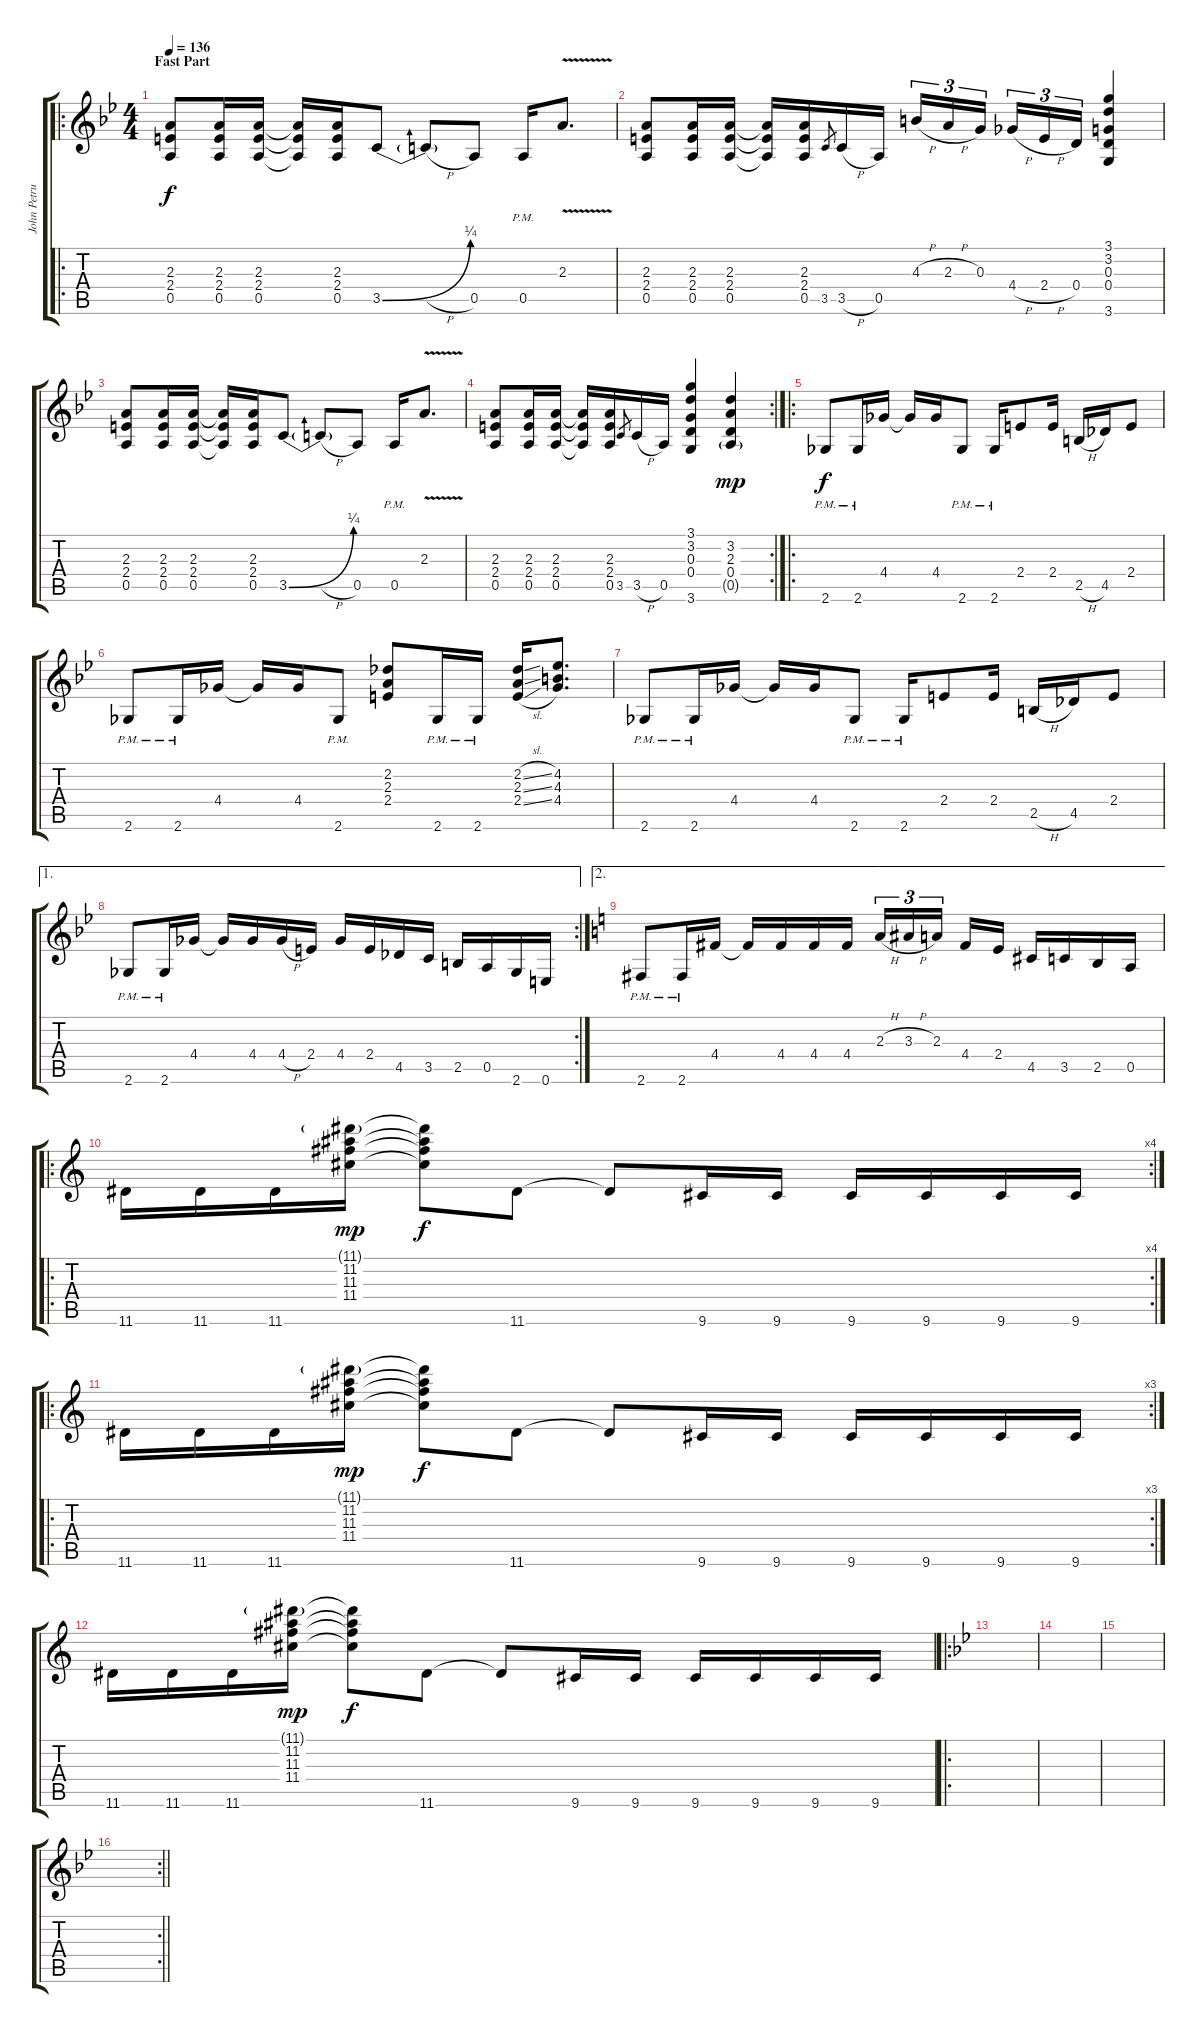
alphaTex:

\track ("John Petrucci" "John Petru") {instrument distortionguitar}
\staff {score tabs}
\tuning (E4 B3 G3 D3 A2 E2) {hide}
\ro
\ts (4 4)
\section ("" "Fast Part")
\tempo 135
\tempo 136
\clef g2
\ks bb
(2.3 2.4 0.5).8{dy f volume 16} (2.3 2.4 0.5).16 (2.3 2.4 0.5).16 (2.3{t} 2.4{t} 0.5{t}).16 (2.3 2.4 0.5).16 3.5{be (bend 0 0 60 1)}.8 3.5{h t}.8 0.5.8 0.5{pm}.16 2.3{v}.8{d} |
(2.3 2.4 0.5).8 (2.3 2.4 0.5).16 (2.3 2.4 0.5).16 (2.3{t} 2.4{t} 0.5{t}).16 (2.3 2.4 0.5).16 3.5.8{gr} 3.5{h}.16 0.5.16 4.3{h}.16{tu (3 2)} 2.3{h}.16{tu (3 2)} 0.3.16{tu (3 2) beam splitsecondary} 4.4{h}.16{tu (3 2)} 2.4{h}.16{tu (3 2)} 0.4.16{tu (3 2)} (3.1 3.2 0.3 0.4 3.6).4 |
(2.3 2.4 0.5).8 (2.3 2.4 0.5).16 (2.3 2.4 0.5).16 (2.3{t} 2.4{t} 0.5{t}).16 (2.3 2.4 0.5).16 3.5{be (bend 0 0 60 1)}.8 3.5{h t}.8 0.5.8 0.5{pm}.16 2.3{v}.8{d} |
\rc 2
(2.3 2.4 0.5).8 (2.3 2.4 0.5).16 (2.3 2.4 0.5).16 (2.3{t} 2.4{t} 0.5{t}).16 (2.3 2.4 0.5).16 3.5.8{gr} 3.5{h}.16 0.5.16 (3.1 3.2 0.3 0.4 3.6).4 (3.2 2.3 0.4 0.5{g}).4{dy mp} |
\ro
2.6{pm}.8{dy f} 2.6{pm}.16 4.4.16 4.4{t}.16 4.4.16 2.6{pm}.8 2.6{pm}.16 2.4.8 2.4.16 2.5{h}.16 4.5.16 2.4.8 |
2.6{pm}.8 2.6{pm}.16 4.4.16 4.4{t}.16 4.4.16 2.6{pm}.8 (2.2 2.3 2.4).8 2.6{pm}.16 2.6{pm}.16 (2.2{sl} 2.3{sl} 2.4{sl}).16 (4.2 4.3 4.4).8{d} |
2.6{pm}.8 2.6{pm}.16 4.4.16 4.4{t}.16 4.4.16 2.6{pm}.8 2.6{pm}.16 2.4.8 2.4.16 2.5{h}.16 4.5.16 2.4.8 |
\ae 1
\rc 2
2.6{pm}.8 2.6{pm}.16 4.4.16 4.4{t}.16 4.4.16 4.4{h}.16 2.4.16 4.4.16 2.4.16 4.5.16 3.5.16 2.5.16 0.5.16 2.6.16 0.6.16 |
\ae 2
\ks c
2.6{pm}.8 2.6{pm}.16 4.4.16 4.4{t}.16 4.4.16 4.4.16 4.4.16 2.3{h}.16{tu (3 2)} 3.3{h}.16{tu (3 2)} 2.3.16{tu (3 2) beam splitsecondary} 4.4.16 2.4.16 4.5.16 3.5.16 2.5.16 0.5.16 |
\ro
\rc 4
11.6.16 11.6.16 11.6.16 (11.1{g} 11.2 11.3 11.4).16{dy mp} (11.1{t} 11.2{t} 11.3{t} 11.4{t}).8{dy f} 11.6.8 11.6{t}.8 9.6.16 9.6.16 9.6.16 9.6.16 9.6.16 9.6.16 |
\ro
\rc 3
11.6.16 11.6.16 11.6.16 (11.1{g} 11.2 11.3 11.4).16{dy mp} (11.1{t} 11.2{t} 11.3{t} 11.4{t}).8{dy f} 11.6.8 11.6{t}.8 9.6.16 9.6.16 9.6.16 9.6.16 9.6.16 9.6.16 |
11.6.16 11.6.16 11.6.16 (11.1{g} 11.2 11.3 11.4).16{dy mp} (11.1{t} 11.2{t} 11.3{t} 11.4{t}).8{dy f} 11.6.8 11.6{t}.8 9.6.16 9.6.16 9.6.16 9.6.16 9.6.16 9.6.16 |
\ro
\ks bb
|
|
|
\rc 2
\barLineRight lightlight
